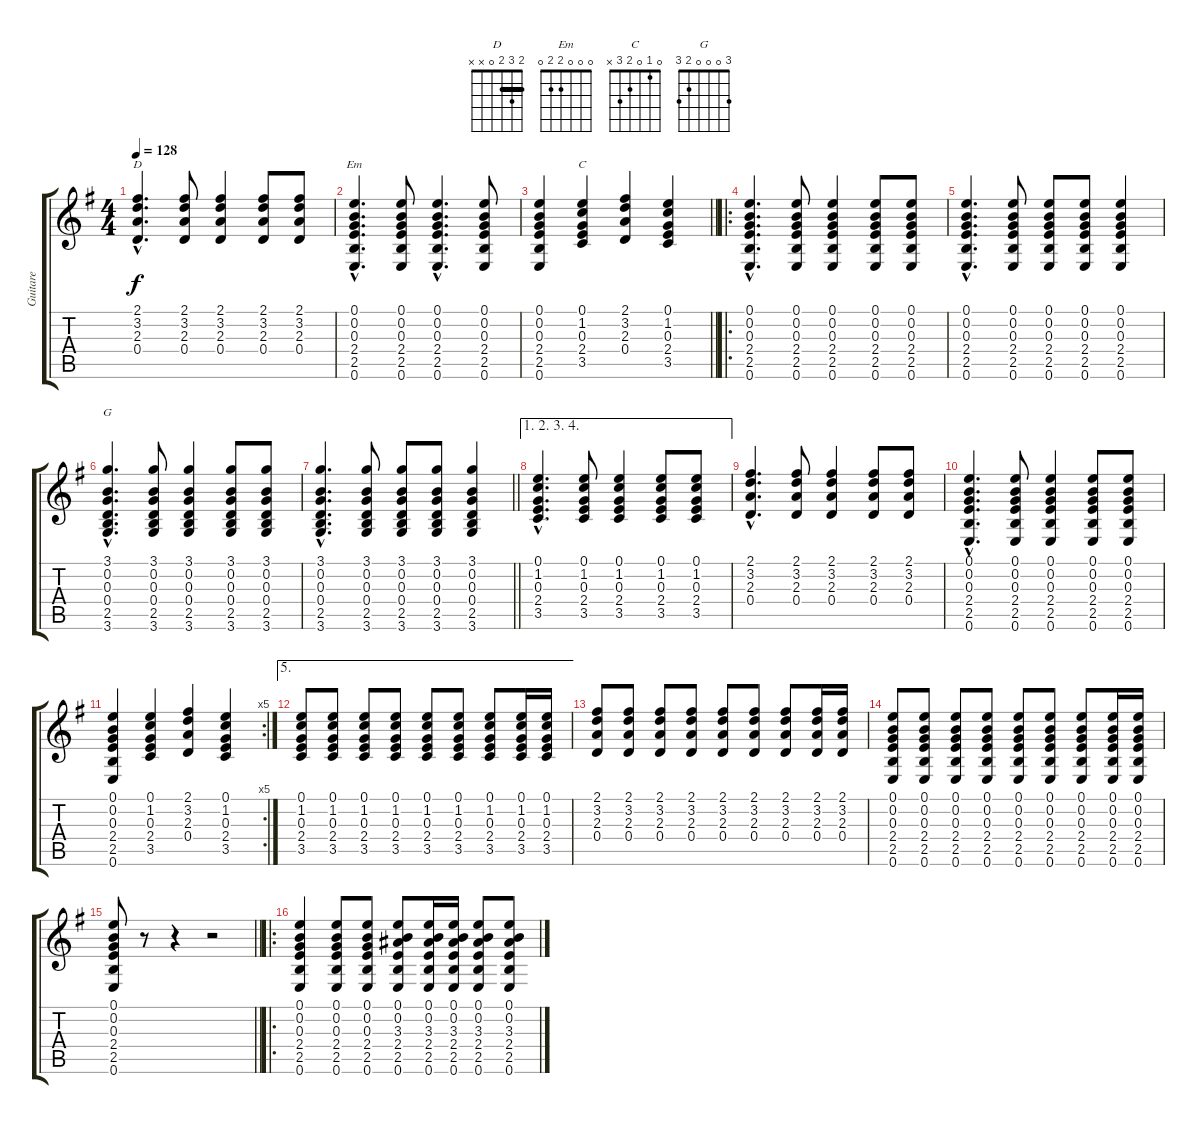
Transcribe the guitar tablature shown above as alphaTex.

\track ("Guitare" "Guitare") {instrument acousticguitarsteel}
\staff {score tabs}
\tuning (E4 B3 G3 D3 A2 E2) {hide}
\chord ("D" 2 3 2 0 x x) {barre 2}
\chord ("Em" 0 0 0 2 2 0)
\chord ("C" 0 1 0 2 3 x)
\chord ("G" 3 0 0 0 2 3)
\ts (4 4)
\tempo 128
\clef g2
\ks g
(2.1{hac} 3.2{hac} 2.3{hac} 0.4{hac}).4{d ch "D" dy f} (2.1 3.2 2.3 0.4).8 (2.1 3.2 2.3 0.4).4 (2.1 3.2 2.3 0.4).8 (2.1 3.2 2.3 0.4).8 |
(0.1{hac} 0.2{hac} 0.3{hac} 2.4{hac} 2.5{hac} 0.6{hac}).4{d ch "Em"} (0.1 0.2 0.3 2.4 2.5 0.6).8 (0.1{hac} 0.2{hac} 0.3{hac} 2.4{hac} 2.5{hac} 0.6{hac}).4{d} (0.1 0.2 0.3 2.4 2.5 0.6).8 |
\barLineRight lightlight
(0.1 0.2 0.3 2.4 2.5 0.6).4 (0.1 1.2 0.3 2.4 3.5).4{ch "C"} (2.1 3.2 2.3 0.4).4 (0.1 1.2 0.3 2.4 3.5).4 |
\ro
(0.1{hac} 0.2{hac} 0.3{hac} 2.4{hac} 2.5{hac} 0.6{hac}).4{d} (0.1 0.2 0.3 2.4 2.5 0.6).8 (0.1 0.2 0.3 2.4 2.5 0.6).4 (0.1 0.2 0.3 2.4 2.5 0.6).8 (0.1 0.2 0.3 2.4 2.5 0.6).8 |
(0.1{hac} 0.2{hac} 0.3{hac} 2.4{hac} 2.5{hac} 0.6{hac}).4{d} (0.1 0.2 0.3 2.4 2.5 0.6).8 (0.1 0.2 0.3 2.4 2.5 0.6).8 (0.1 0.2 0.3 2.4 2.5 0.6).8 (0.1 0.2 0.3 2.4 2.5 0.6).4 |
(3.1{hac} 0.2{hac} 0.3{hac} 0.4{hac} 2.5{hac} 3.6{hac}).4{d ch "G"} (3.1 0.2 0.3 0.4 2.5 3.6).8 (3.1 0.2 0.3 0.4 2.5 3.6).4 (3.1 0.2 0.3 0.4 2.5 3.6).8 (3.1 0.2 0.3 0.4 2.5 3.6).8 |
\barLineRight lightlight
(3.1{hac} 0.2{hac} 0.3{hac} 0.4{hac} 2.5{hac} 3.6{hac}).4{d} (3.1 0.2 0.3 0.4 2.5 3.6).8 (3.1 0.2 0.3 0.4 2.5 3.6).8 (3.1 0.2 0.3 0.4 2.5 3.6).8 (3.1 0.2 0.3 0.4 2.5 3.6).4 |
\ae (1 2 3 4)
(0.1{hac} 1.2{hac} 0.3{hac} 2.4{hac} 3.5{hac}).4{d} (0.1 1.2 0.3 2.4 3.5).8 (0.1 1.2 0.3 2.4 3.5).4 (0.1 1.2 0.3 2.4 3.5).8 (0.1 1.2 0.3 2.4 3.5).8 |
(2.1{hac} 3.2{hac} 2.3{hac} 0.4{hac}).4{d} (2.1 3.2 2.3 0.4).8 (2.1 3.2 2.3 0.4).4 (2.1 3.2 2.3 0.4).8 (2.1 3.2 2.3 0.4).8 |
(0.1{hac} 0.2{hac} 0.3{hac} 2.4{hac} 2.5{hac} 0.6{hac}).4{d} (0.1 0.2 0.3 2.4 2.5 0.6).8 (0.1 0.2 0.3 2.4 2.5 0.6).4 (0.1 0.2 0.3 2.4 2.5 0.6).8 (0.1 0.2 0.3 2.4 2.5 0.6).8 |
\rc 5
(0.1 0.2 0.3 2.4 2.5 0.6).4 (0.1 1.2 0.3 2.4 3.5).4 (2.1 3.2 2.3 0.4).4 (0.1 1.2 0.3 2.4 3.5).4 |
\ae 5
(0.1 1.2 0.3 2.4 3.5).8 (0.1 1.2 0.3 2.4 3.5).8 (0.1 1.2 0.3 2.4 3.5).8 (0.1 1.2 0.3 2.4 3.5).8 (0.1 1.2 0.3 2.4 3.5).8 (0.1 1.2 0.3 2.4 3.5).8 (0.1 1.2 0.3 2.4 3.5).8 (0.1 1.2 0.3 2.4 3.5).16 (0.1 1.2 0.3 2.4 3.5).16 |
(2.1 3.2 2.3 0.4).8 (2.1 3.2 2.3 0.4).8 (2.1 3.2 2.3 0.4).8 (2.1 3.2 2.3 0.4).8 (2.1 3.2 2.3 0.4).8 (2.1 3.2 2.3 0.4).8 (2.1 3.2 2.3 0.4).8 (2.1 3.2 2.3 0.4).16 (2.1 3.2 2.3 0.4).16 |
(0.1 0.2 0.3 2.4 2.5 0.6).8 (0.1 0.2 0.3 2.4 2.5 0.6).8 (0.1 0.2 0.3 2.4 2.5 0.6).8 (0.1 0.2 0.3 2.4 2.5 0.6).8 (0.1 0.2 0.3 2.4 2.5 0.6).8 (0.1 0.2 0.3 2.4 2.5 0.6).8 (0.1 0.2 0.3 2.4 2.5 0.6).8 (0.1 0.2 0.3 2.4 2.5 0.6).16 (0.1 0.2 0.3 2.4 2.5 0.6).16 |
\barLineRight lightlight
(0.1 0.2 0.3 2.4 2.5 0.6).8 r.8 r.4 r.2 |
\ro
(0.1 0.2 0.3 2.4 2.5 0.6).4 (0.1 0.2 0.3 2.4 2.5 0.6).8 (0.1 0.2 0.3 2.4 2.5 0.6).8 (0.1 0.2 3.3 2.4 2.5 0.6).8 (0.1 0.2 3.3 2.4 2.5 0.6).16 (0.1 0.2 3.3 2.4 2.5 0.6).16 (0.1 0.2 3.3 2.4 2.5 0.6).8 (0.1 0.2 3.3 2.4 2.5 0.6).8
